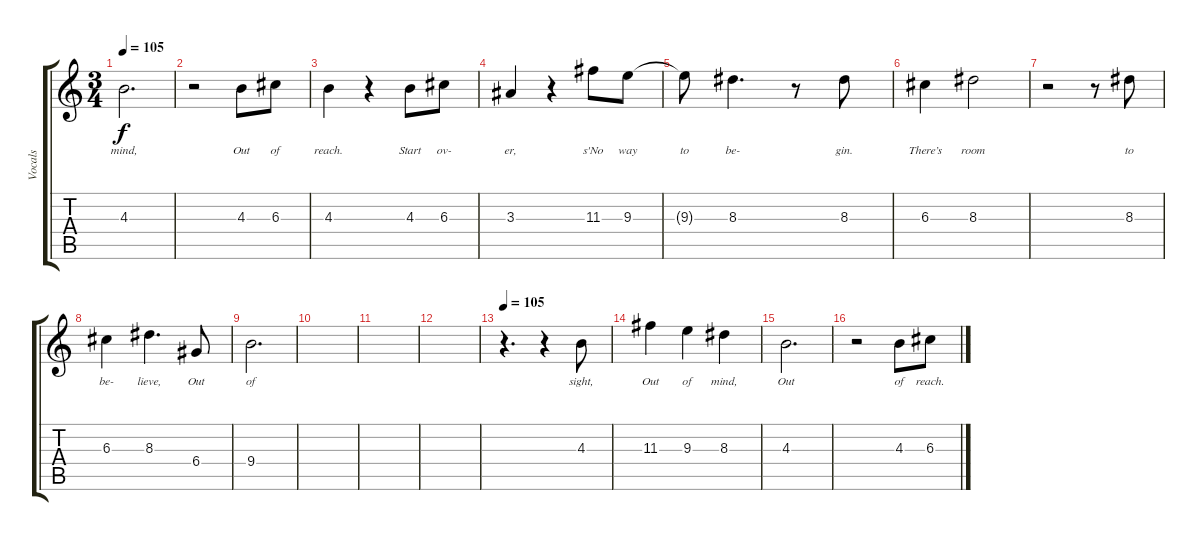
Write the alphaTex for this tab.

\track ("Vocals" "Vocals") {instrument contrabass}
\staff {score tabs}
\tuning (E4 B3 G3 D3 A2 E2) {hide}
\ts (3 4)
\tempo 105
\clef g2
\ks c
4.3.2{d lyrics (0 "mind,") lyrics (1 "") lyrics (2 "") lyrics (3 "") lyrics (4 "") dy f} |
r.2 4.3.8{lyrics (0 "Out") lyrics (1 "") lyrics (2 "") lyrics (3 "") lyrics (4 "")} 6.3.8{lyrics (0 "of") lyrics (1 "") lyrics (2 "") lyrics (3 "") lyrics (4 "")} |
4.3.4{lyrics (0 "reach.") lyrics (1 "") lyrics (2 "") lyrics (3 "") lyrics (4 "")} r.4 4.3.8{lyrics (0 "Start") lyrics (1 "") lyrics (2 "") lyrics (3 "") lyrics (4 "")} 6.3.8{lyrics (0 "ov-") lyrics (1 "") lyrics (2 "") lyrics (3 "") lyrics (4 "")} |
3.3.4{lyrics (0 "er,") lyrics (1 "") lyrics (2 "") lyrics (3 "") lyrics (4 "")} r.4 11.3.8{lyrics (0 "s'No") lyrics (1 "") lyrics (2 "") lyrics (3 "") lyrics (4 "")} 9.3.8{lyrics (0 "way") lyrics (1 "") lyrics (2 "") lyrics (3 "") lyrics (4 "")} |
9.3{t}.8{lyrics (0 "to") lyrics (1 "") lyrics (2 "") lyrics (3 "") lyrics (4 "")} 8.3.4{d lyrics (0 "be-") lyrics (1 "") lyrics (2 "") lyrics (3 "") lyrics (4 "")} r.8 8.3.8{lyrics (0 "gin.") lyrics (1 "") lyrics (2 "") lyrics (3 "") lyrics (4 "")} |
6.3.4{lyrics (0 "There’s") lyrics (1 "") lyrics (2 "") lyrics (3 "") lyrics (4 "")} 8.3.2{lyrics (0 "room") lyrics (1 "") lyrics (2 "") lyrics (3 "") lyrics (4 "")} |
r.2 r.8 8.3.8{lyrics (0 "to") lyrics (1 "") lyrics (2 "") lyrics (3 "") lyrics (4 "")} |
6.3.4{lyrics (0 "be-") lyrics (1 "") lyrics (2 "") lyrics (3 "") lyrics (4 "")} 8.3.4{d lyrics (0 "lieve,") lyrics (1 "") lyrics (2 "") lyrics (3 "") lyrics (4 "")} 6.4.8{lyrics (0 "Out") lyrics (1 "") lyrics (2 "") lyrics (3 "") lyrics (4 "")} |
9.4.2{d lyrics (0 "of") lyrics (1 "") lyrics (2 "") lyrics (3 "") lyrics (4 "")} |
|
|
|
\tempo 105
r.4{d} r.4 4.3.8{lyrics (0 "sight,") lyrics (1 "") lyrics (2 "") lyrics (3 "") lyrics (4 "")} |
11.3.4{lyrics (0 "Out") lyrics (1 "") lyrics (2 "") lyrics (3 "") lyrics (4 "")} 9.3.4{lyrics (0 "of") lyrics (1 "") lyrics (2 "") lyrics (3 "") lyrics (4 "")} 8.3.4{lyrics (0 "mind,") lyrics (1 "") lyrics (2 "") lyrics (3 "") lyrics (4 "")} |
4.3.2{d lyrics (0 "Out") lyrics (1 "") lyrics (2 "") lyrics (3 "") lyrics (4 "")} |
r.2 4.3.8{lyrics (0 "of") lyrics (1 "") lyrics (2 "") lyrics (3 "") lyrics (4 "")} 6.3.8{lyrics (0 "reach.") lyrics (1 "") lyrics (2 "") lyrics (3 "") lyrics (4 "")}
